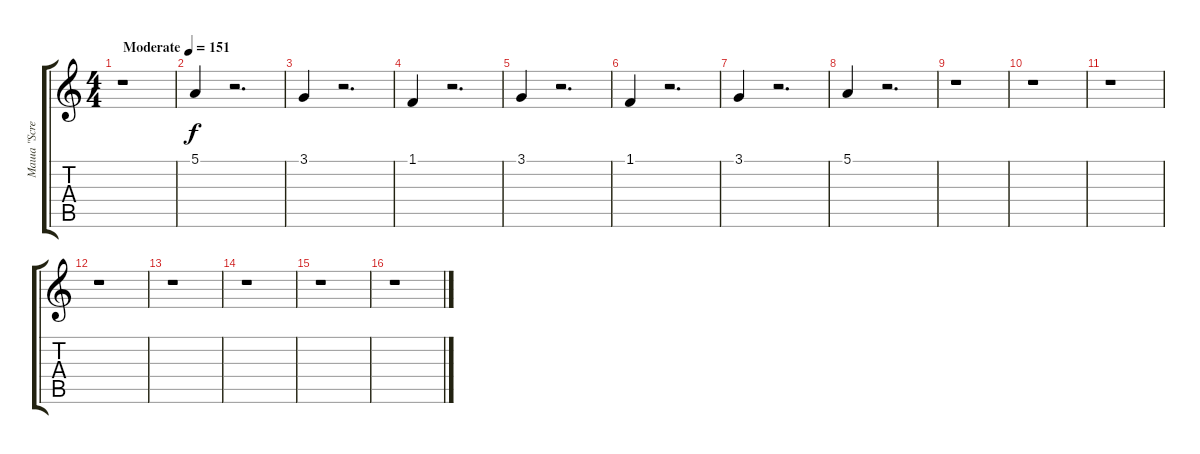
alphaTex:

\track ("Маша \"Scream\"" "Маша \"Scre") {instrument fx3crystal}
\staff {score tabs}
\tuning (E4 B3 G3 D3 A2 E2) {hide}
\ts (4 4)
\tempo (151 "Moderate")
\clef g2
\ks c
r.1{dy f instrument fx3crystal} |
5.1.4 r.2{d} |
3.1.4 r.2{d} |
1.1.4 r.2{d} |
3.1.4 r.2{d} |
1.1.4 r.2{d} |
3.1.4 r.2{d} |
5.1.4 r.2{d} |
r.1 |
r.1 |
r.1 |
r.1 |
r.1 |
r.1 |
r.1 |
r.1
